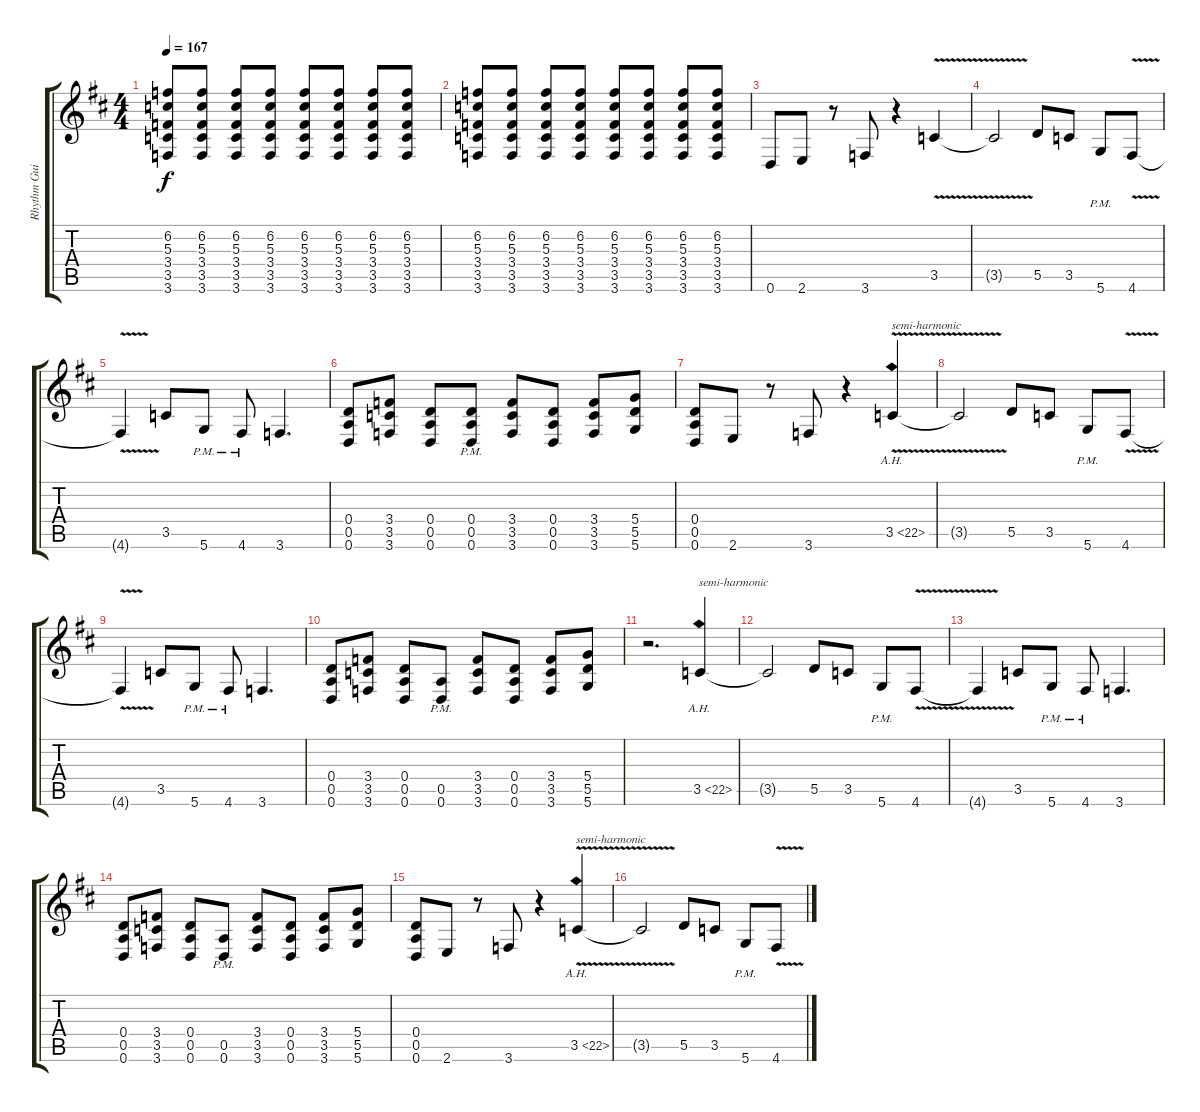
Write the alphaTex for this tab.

\track ("Rhythm Guitar (Left)" "Rhythm Gui") {instrument overdrivenguitar}
\staff {score tabs}
\tuning (E4 B3 G3 D3 A2 D2) {hide}
\ts (4 4)
\tempo 167
\clef g2
\ks d
(6.2 5.3 3.4 3.5 3.6).8{dy f} (6.2 5.3 3.4 3.5 3.6).8 (6.2 5.3 3.4 3.5 3.6).8 (6.2 5.3 3.4 3.5 3.6).8 (6.2 5.3 3.4 3.5 3.6).8 (6.2 5.3 3.4 3.5 3.6).8 (6.2 5.3 3.4 3.5 3.6).8 (6.2 5.3 3.4 3.5 3.6).8 |
(6.2 5.3 3.4 3.5 3.6).8 (6.2 5.3 3.4 3.5 3.6).8 (6.2 5.3 3.4 3.5 3.6).8 (6.2 5.3 3.4 3.5 3.6).8 (6.2 5.3 3.4 3.5 3.6).8 (6.2 5.3 3.4 3.5 3.6).8 (6.2 5.3 3.4 3.5 3.6).8 (6.2 5.3 3.4 3.5 3.6).8 |
0.6.8 2.6.8 r.8 3.6.8 r.4 3.5{v}.4 |
3.5{t}.2 5.5.8 3.5.8 5.6{pm}.8 4.6{v}.8 |
4.6{t}.4 3.5.8 5.6{pm}.8 4.6{pm}.8 3.6.4{d} |
(0.4 0.5 0.6).8 (3.4 3.5 3.6).8 (0.4 0.5 0.6).8 (0.4{pm} 0.5{pm} 0.6{pm}).8 (3.4 3.5 3.6).8 (0.4 0.5 0.6).8 (3.4 3.5 3.6).8 (5.4 5.5 5.6).8 |
(0.4 0.5 0.6).8 2.6.8 r.8 3.6.8 r.4 3.5{ah 19 v}.4{txt "semi-harmonic"} |
3.5{t}.2 5.5.8 3.5.8 5.6{pm}.8 4.6{v}.8 |
4.6{t}.4 3.5.8 5.6{pm}.8 4.6{pm}.8 3.6.4{d} |
(0.4 0.5 0.6).8 (3.4 3.5 3.6).8 (0.4 0.5 0.6).8 (0.5{pm} 0.6{pm}).8 (3.4 3.5 3.6).8 (0.4 0.5 0.6).8 (3.4 3.5 3.6).8 (5.4 5.5 5.6).8 |
r.2{d} 3.5{ah 19}.4{txt "semi-harmonic"} |
3.5{t}.2 5.5.8 3.5.8 5.6{pm}.8 4.6{v}.8 |
4.6{t}.4 3.5.8 5.6{pm}.8 4.6{pm}.8 3.6.4{d} |
(0.4 0.5 0.6).8 (3.4 3.5 3.6).8 (0.4 0.5 0.6).8 (0.5{pm} 0.6{pm}).8 (3.4 3.5 3.6).8 (0.4 0.5 0.6).8 (3.4 3.5 3.6).8 (5.4 5.5 5.6).8 |
(0.4 0.5 0.6).8 2.6.8 r.8 3.6.8 r.4 3.5{ah 19 v}.4{txt "semi-harmonic"} |
3.5{t}.2 5.5.8 3.5.8 5.6{pm}.8 4.6{v}.8
